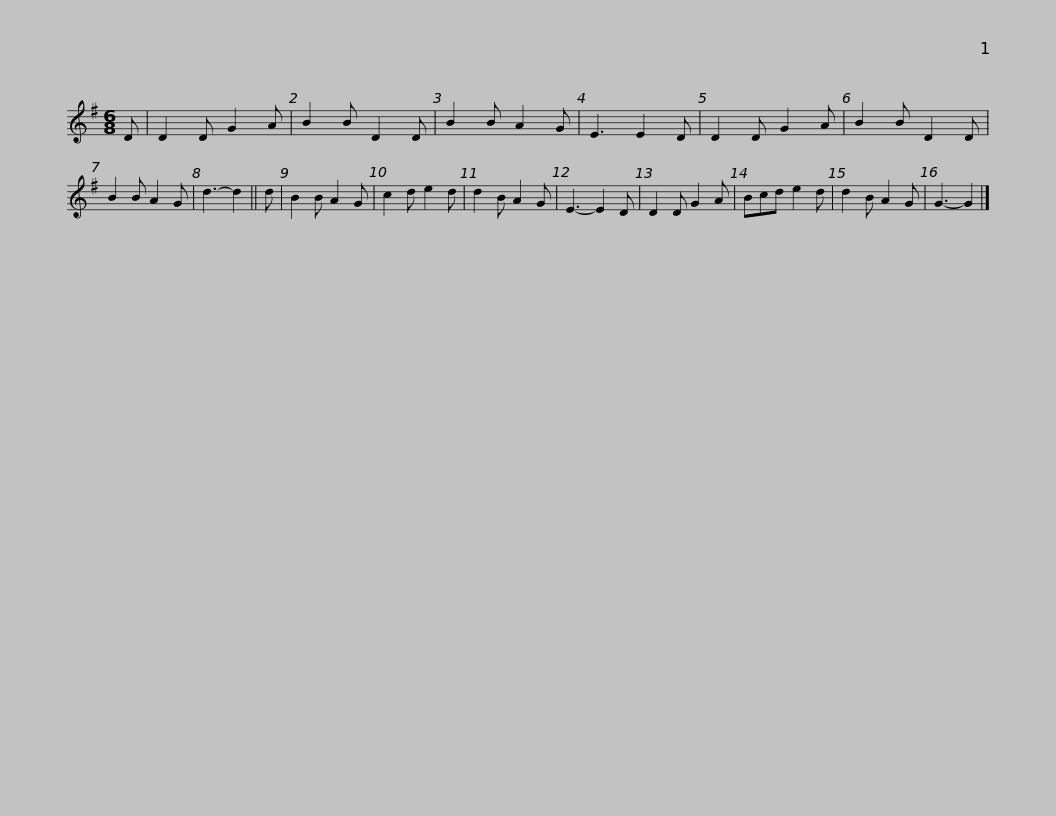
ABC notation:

X:1
L:1/8
M:6/8
I:linebreak $
K:G
V:1 treble
V:1
 D | D2 D G2 A | B2 B D2 D | B2 B A2 G | E3 E2 D | %5
 D2 D G2 A | B2 B D2 D | B2 B A2 G | d3- d2 || d |$ %10
 B2 B A2 G | c2 d e2 d | d2 B A2 G | E3- E2 D | D2 D G2 A | %15
 Bcd e2 d | d2 B A2 G | G3- G2 |] %18
